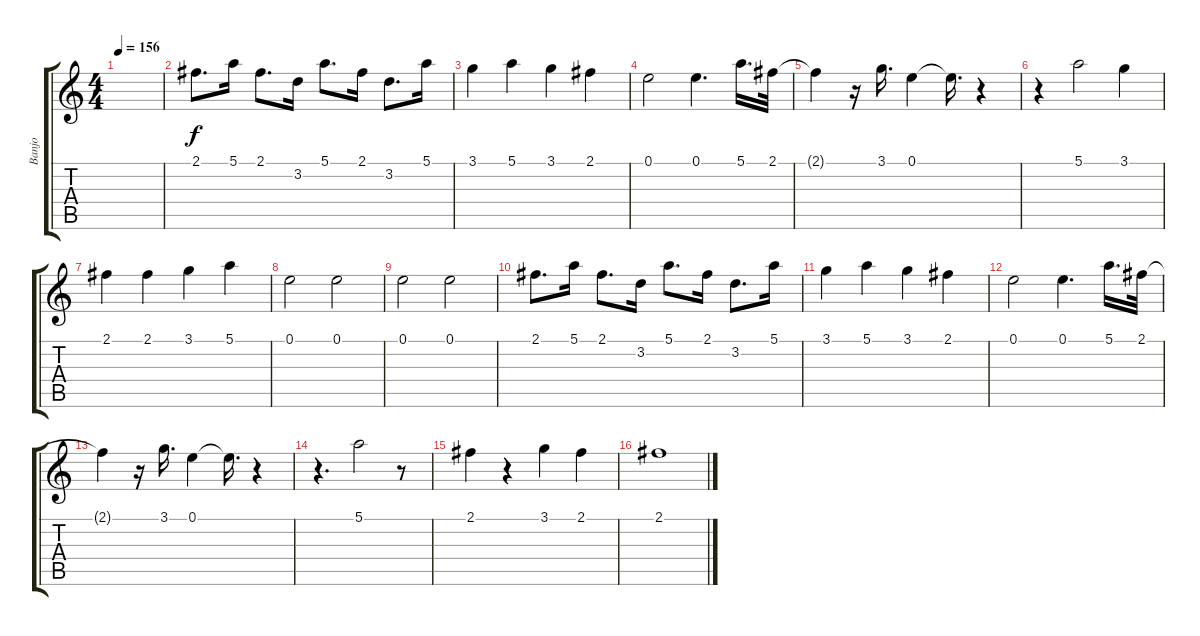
\track ("Banjo" "Banjo") {instrument banjo}
\staff {score tabs}
\tuning (E4 B3 G3 D3 A2 E2) {hide}
\displaytranspose 12
\ts (4 4)
\tempo 156
\clef g2
\ks c
|
2.1.8{d} 5.1.16 2.1.8{d} 3.2.16 5.1.8{d} 2.1.16 3.2.8{d} 5.1.16 |
3.1.4 5.1.4 3.1.4 2.1.4 |
0.1.2 0.1.4{d} 5.1.16{d} 2.1.32 |
2.1{t}.4 r.16 3.1.16{d} 0.1.4 0.1{t}.16{d} r.4 |
r.4 5.1.2 3.1.4 |
2.1.4 2.1.4 3.1.4 5.1.4 |
0.1.2 0.1.2 |
0.1.2 0.1.2 |
2.1.8{d} 5.1.16 2.1.8{d} 3.2.16 5.1.8{d} 2.1.16 3.2.8{d} 5.1.16 |
3.1.4 5.1.4 3.1.4 2.1.4 |
0.1.2 0.1.4{d} 5.1.16{d} 2.1.32 |
2.1{t}.4 r.16 3.1.16{d} 0.1.4 0.1{t}.16{d} r.4 |
r.4{d} 5.1.2 r.8 |
2.1.4 r.4 3.1.4 2.1.4 |
2.1.1
